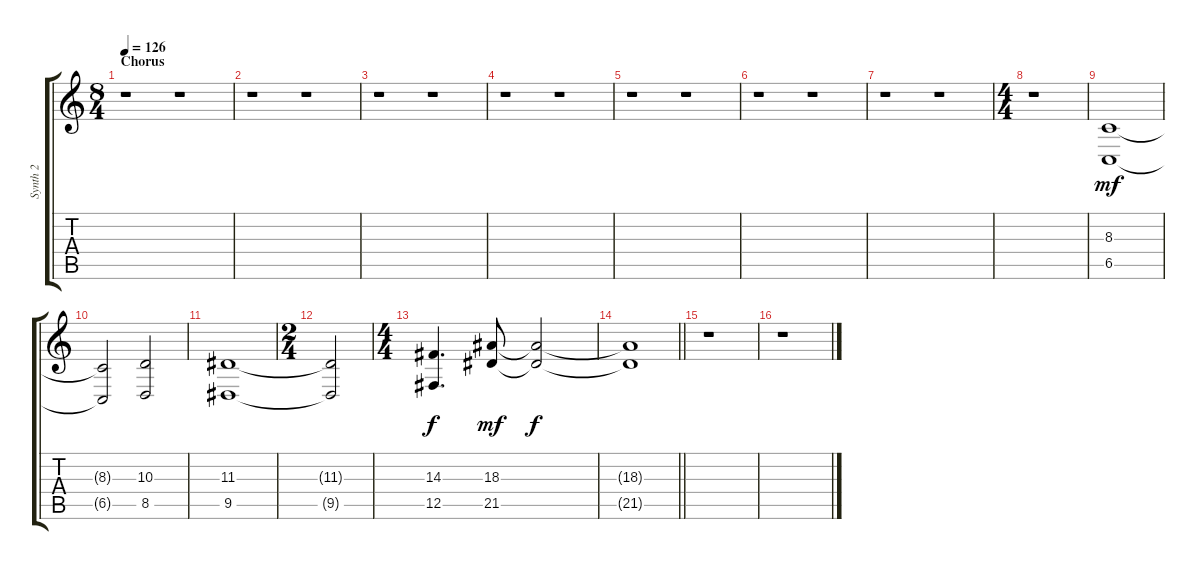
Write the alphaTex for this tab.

\track ("Synth 2" "Synth 2") {instrument lead1square}
\staff {score tabs}
\tuning (Db4 Ab3 E3 B2 Gb2 B1) {hide}
\ts (8 4)
\section ("" "Chorus")
\tempo 126
\clef g2
\ks c
r.1{dy mf} r.1 |
r.1 r.1 |
r.1 r.1 |
r.1 r.1 |
r.1 r.1 |
r.1 r.1 |
r.1 r.1 |
\ts (4 4)
r.1 |
(8.3 6.5).1 |
(8.3{t} 6.5{t}).2 (10.3 8.5).2 |
(11.3 9.5).1 |
\ts (2 4)
(11.3{t} 9.5{t}).2 |
\ts (4 4)
(14.3 12.5).4{d dy f} (18.3 21.5).8{dy mf} (18.3{t} 21.5{t}).2{dy f} |
\barLineRight lightlight
(18.3{t} 21.5{t}).1 |
r.1 |
r.1
